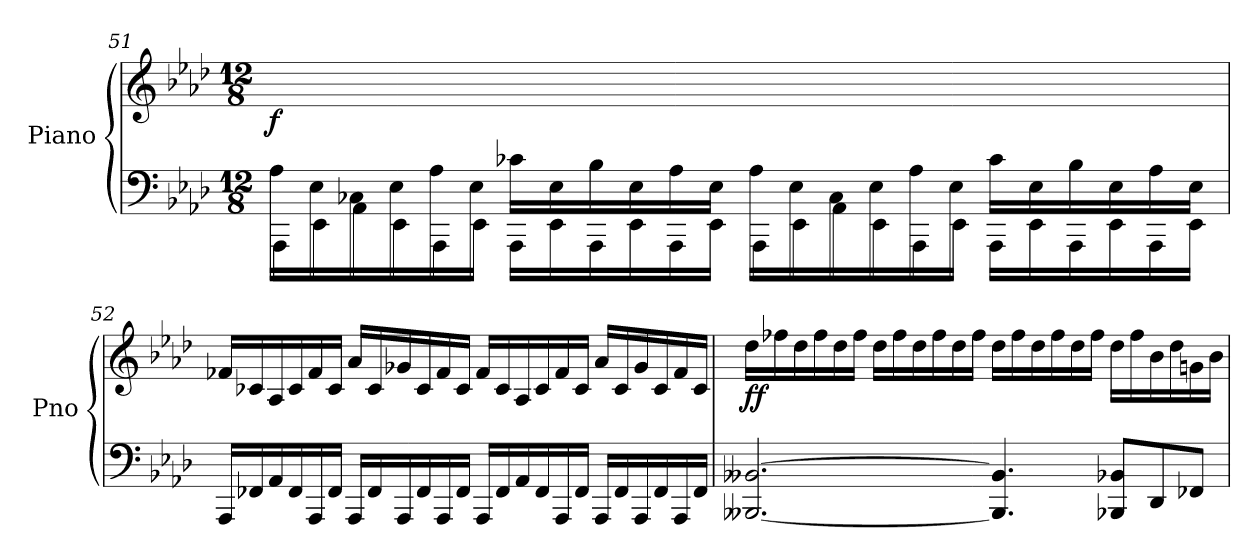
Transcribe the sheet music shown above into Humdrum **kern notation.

**kern	**kern	**dynam
*part1	*part1	*part1
*staff2	*staff1	*staff1/2
*I"Piano	*	*
*I'Pno	*	*
!!LO:LB:g=z
*clefF4	*clefG2	*
*k[b-e-a-d-]	*k[b-e-a-d-]	*
*M12/8	*M12/8	*
=51	=51	=51
*^	*	*
!	!	!	!LO:DY:b
16A-\LL	16AAA-\LL	1.ryy	f
16E-\	16EE-\	.	.
16C-X\	16AA-\	.	.
16E-\	16EE-\	.	.
16A-\	16AAA-\	.	.
16E-\JJ	16EE-\JJ	.	.
16c-X\LL	16AAA-\LL	.	.
16E-\	16EE-\	.	.
16B-\	16AAA-\	.	.
16E-\	16EE-\	.	.
16A-\	16AAA-\	.	.
16E-\JJ	16EE-\JJ	.	.
16A-\LL	16AAA-\LL	.	.
16E-\	16EE-\	.	.
16C-\	16AA-\	.	.
16E-\	16EE-\	.	.
16A-\	16AAA-\	.	.
16E-\JJ	16EE-\JJ	.	.
16c-\LL	16AAA-\LL	.	.
16E-\	16EE-\	.	.
16B-\	16AAA-\	.	.
16E-\	16EE-\	.	.
16A-\	16AAA-\	.	.
16E-\JJ	16EE-\JJ	.	.
*v	*v	*	*
!!LO:LB:g=z
=52	=52	=52
16AAA-/LL	16f-X/LL	.
16FF-X/	16c-X/	.
16AA-/	16A-/	.
16FF-/	16c-/	.
16AAA-/	16f-/	.
16FF-/JJ	16c-/JJ	.
16AAA-/LL	16a-/LL	.
16FF-/	16c-/	.
16AAA-/	16g-X/	.
16FF-/	16c-/	.
16AAA-/	16f-/	.
16FF-/JJ	16c-/JJ	.
16AAA-/LL	16f-/LL	.
16FF-/	16c-/	.
16AA-/	16A-/	.
16FF-/	16c-/	.
16AAA-/	16f-/	.
16FF-/JJ	16c-/JJ	.
16AAA-/LL	16a-/LL	.
16FF-/	16c-/	.
16AAA-/	16g-/	.
16FF-/	16c-/	.
16AAA-/	16f-/	.
16FF-/JJ	16c-/JJ	.
!!LO:PB:g=z
=53	=53	=53
!	!	!LO:DY:b
[2.BBB--X/ [2.BB--X/	16dd-\LL	ff
.	16ff-X\	.
.	16dd-\	.
.	16ff-\	.
.	16dd-\	.
.	16ff-\JJ	.
.	16dd-\LL	.
.	16ff-\	.
.	16dd-\	.
.	16ff-\	.
.	16dd-\	.
.	16ff-\JJ	.
4.BBB--/] 4.BB--/]	16dd-\LL	.
.	16ff-\	.
.	16dd-\	.
.	16ff-\	.
.	16dd-\	.
.	16ff-\JJ	.
8BBB-X/ 8BB-X/L	16dd-\LL	.
.	16ff-\	.
8DD-/	16b-\	.
.	16dd-\	.
8FF-X/J	16gn\	.
.	16b-\JJ	.
=	=	=
*-	*-	*-
